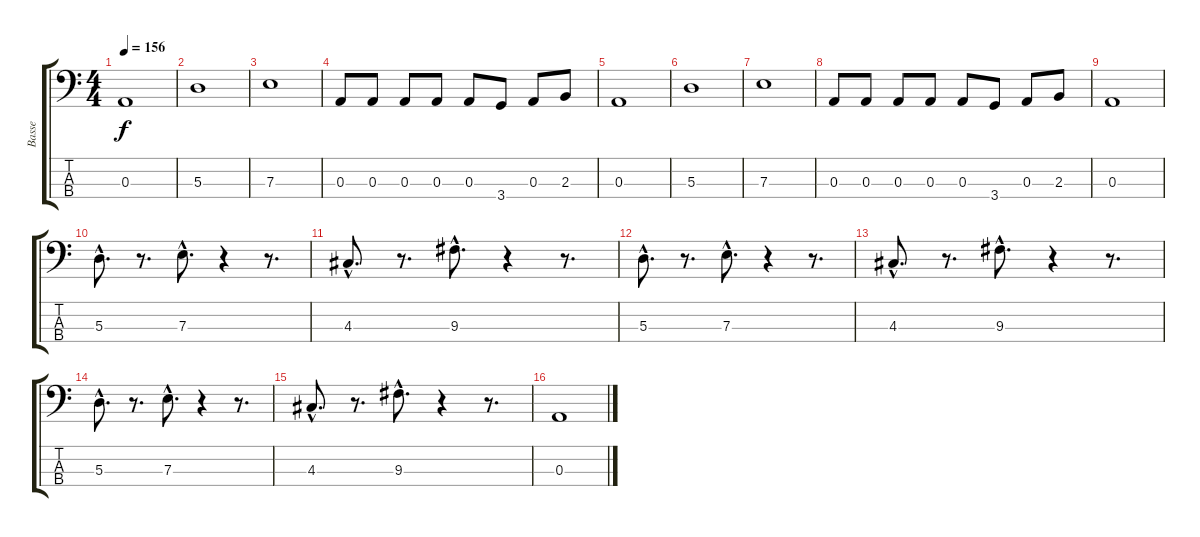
\track ("Basse" "Basse") {instrument electricbasspick}
\staff {score tabs}
\tuning (G2 D2 A1 E1) {hide}
\ts (4 4)
\tempo 156
\clef f4
\ks c
0.3{t}.1{dy f} |
5.3.1 |
7.3.1 |
0.3.8 0.3.8 0.3.8 0.3.8 0.3.8 3.4.8 0.3.8 2.3.8 |
0.3.1 |
5.3.1 |
7.3.1 |
0.3.8 0.3.8 0.3.8 0.3.8 0.3.8 3.4.8 0.3.8 2.3.8 |
0.3.1 |
5.3{hac}.8{d} r.8{d} 7.3{hac}.8{d} r.4 r.8{d} |
4.3{hac}.8{d} r.8{d} 9.3{hac}.8{d} r.4 r.8{d} |
5.3{hac}.8{d} r.8{d} 7.3{hac}.8{d} r.4 r.8{d} |
4.3{hac}.8{d} r.8{d} 9.3{hac}.8{d} r.4 r.8{d} |
5.3{hac}.8{d} r.8{d} 7.3{hac}.8{d} r.4 r.8{d} |
4.3{hac}.8{d} r.8{d} 9.3{hac}.8{d} r.4 r.8{d} |
0.3.1
